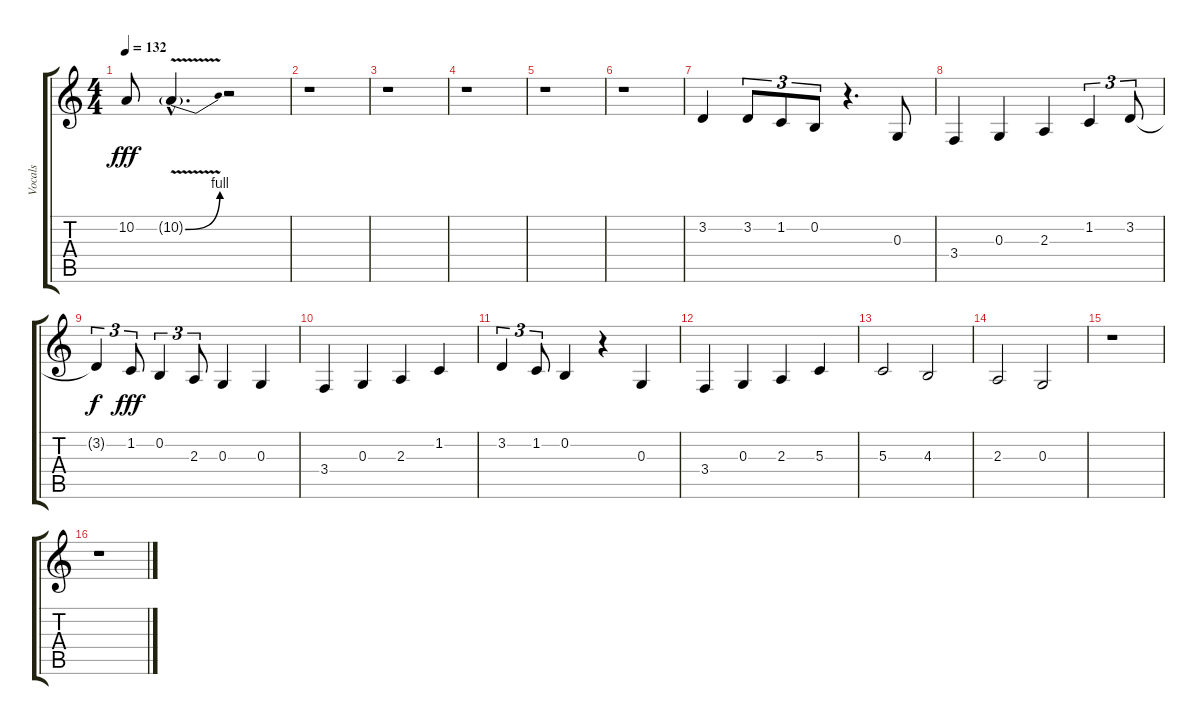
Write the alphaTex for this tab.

\track ("Vocals" "Vocals") {instrument altosax}
\staff {score tabs}
\tuning (E4 B3 G3 D3 A2 E2) {hide}
\ts (4 4)
\tempo 132
\clef g2
\ks c
10.2.8{dy fff} 10.2{be (bend 0 0 60 4) v g hac}.4{d} r.2 |
r.1 |
r.1 |
r.1 |
r.1 |
r.1 |
3.2.4{volume 15 balance 0 instrument altosax} 3.2.8{tu (3 2)} 1.2.8{tu (3 2)} 0.2.8{tu (3 2)} r.4{d} 0.3.8 |
3.4.4 0.3.4 2.3.4 1.2.4{tu (3 2)} 3.2.8{tu (3 2)} |
3.2{t}.4{tu (3 2) dy f} 1.2.8{tu (3 2) dy fff} 0.2.4{tu (3 2)} 2.3.8{tu (3 2)} 0.3.4 0.3.4 |
3.4.4 0.3.4 2.3.4 1.2.4 |
3.2.4{tu (3 2)} 1.2.8{tu (3 2)} 0.2.4 r.4 0.3.4 |
3.4.4 0.3.4 2.3.4 5.3.4 |
5.3.2 4.3.2 |
2.3.2 0.3.2 |
r.1 |
r.1
